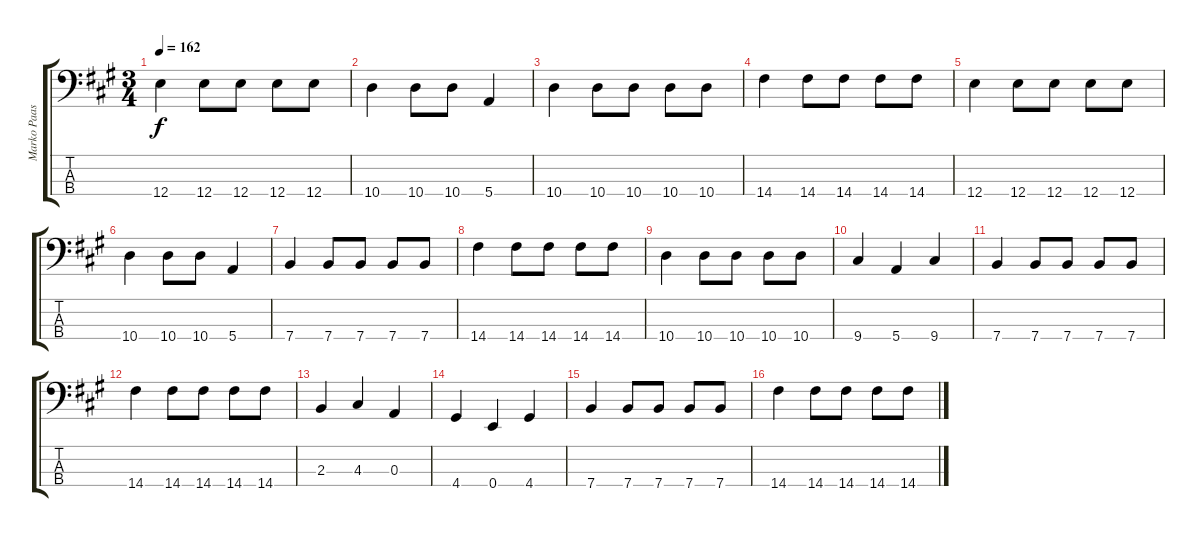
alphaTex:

\track ("Marko Paasikoski (Bass)" "Marko Paas") {instrument electricbasspick}
\staff {score tabs}
\tuning (G2 D2 A1 E1) {hide}
\ts (3 4)
\tempo 162
\clef f4
\ks a
12.4.4{dy f} 12.4.8 12.4.8 12.4.8 12.4.8 |
10.4.4 10.4.8 10.4.8 5.4.4 |
10.4.4 10.4.8 10.4.8 10.4.8 10.4.8 |
14.4.4 14.4.8 14.4.8 14.4.8 14.4.8 |
12.4.4 12.4.8 12.4.8 12.4.8 12.4.8 |
10.4.4 10.4.8 10.4.8 5.4.4 |
7.4.4 7.4.8 7.4.8 7.4.8 7.4.8 |
14.4.4 14.4.8 14.4.8 14.4.8 14.4.8 |
10.4.4 10.4.8 10.4.8 10.4.8 10.4.8 |
9.4.4 5.4.4 9.4.4 |
7.4.4 7.4.8 7.4.8 7.4.8 7.4.8 |
14.4.4 14.4.8 14.4.8 14.4.8 14.4.8 |
2.3.4 4.3.4 0.3.4 |
4.4.4 0.4.4 4.4.4 |
7.4.4 7.4.8 7.4.8 7.4.8 7.4.8 |
14.4.4 14.4.8 14.4.8 14.4.8 14.4.8
